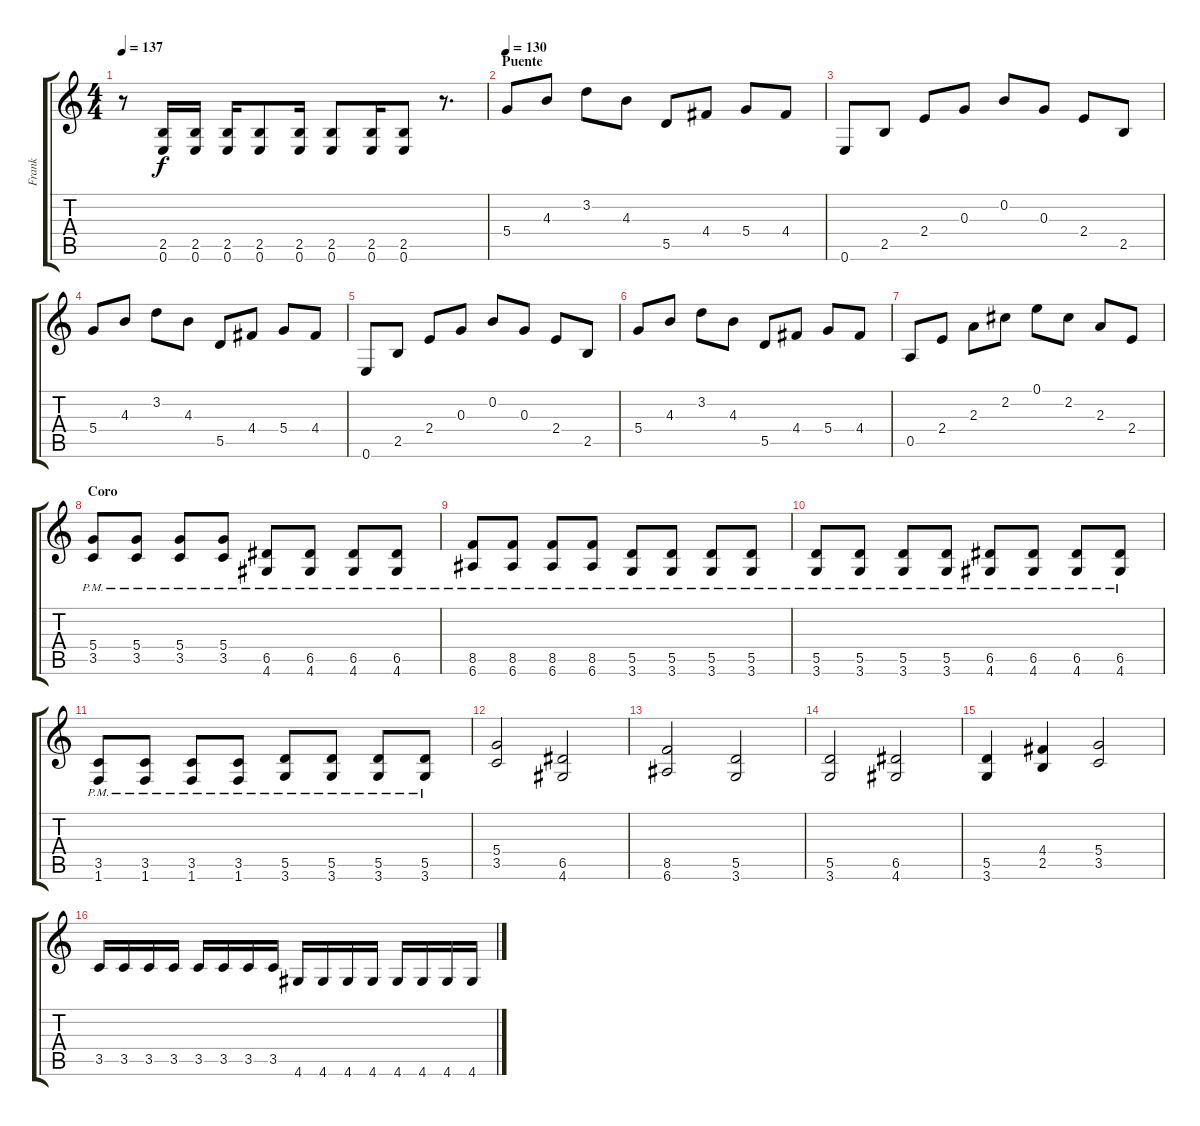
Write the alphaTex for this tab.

\track ("Frank" "Frank") {instrument distortionguitar}
\staff {score tabs}
\tuning (E4 B3 G3 D3 A2 E2) {hide}
\ts (4 4)
\tempo 137
\clef g2
\ks c
r.8{dy f} (2.5 0.6).16 (2.5 0.6).16 (2.5 0.6).16 (2.5 0.6).8 (2.5 0.6).16 (2.5 0.6).8 (2.5 0.6).16 (2.5 0.6).8 r.8{d} |
\section ("" "Puente")
\tempo 130
5.4.8{volume 11 instrument acousticguitarsteel} 4.3.8 3.2.8 4.3.8 5.5.8 4.4.8 5.4.8 4.4.8 |
0.6.8 2.5.8 2.4.8 0.3.8 0.2.8 0.3.8 2.4.8 2.5.8 |
5.4.8 4.3.8 3.2.8 4.3.8 5.5.8 4.4.8 5.4.8 4.4.8 |
0.6.8 2.5.8 2.4.8 0.3.8 0.2.8 0.3.8 2.4.8 2.5.8 |
5.4.8 4.3.8 3.2.8 4.3.8 5.5.8 4.4.8 5.4.8 4.4.8 |
0.5.8 2.4.8 2.3.8 2.2.8 0.1.8 2.2.8 2.3.8 2.4.8 |
\section ("" "Coro")
(5.4{pm} 3.5).8{volume 12 instrument distortionguitar} (5.4{pm} 3.5).8 (5.4{pm} 3.5).8 (5.4{pm} 3.5).8 (6.5{pm} 4.6).8 (6.5{pm} 4.6).8 (6.5{pm} 4.6).8 (6.5{pm} 4.6).8 |
(8.5{pm} 6.6).8 (8.5{pm} 6.6).8 (8.5{pm} 6.6).8 (8.5{pm} 6.6).8 (5.5{pm} 3.6).8 (5.5{pm} 3.6).8 (5.5{pm} 3.6).8 (5.5{pm} 3.6).8 |
(5.5{pm} 3.6).8 (5.5{pm} 3.6).8 (5.5{pm} 3.6).8 (5.5{pm} 3.6).8 (6.5{pm} 4.6).8 (6.5{pm} 4.6).8 (6.5{pm} 4.6).8 (6.5{pm} 4.6).8 |
(3.5{pm} 1.6).8 (3.5{pm} 1.6).8 (3.5{pm} 1.6).8 (3.5{pm} 1.6).8 (5.5{pm} 3.6).8 (5.5{pm} 3.6).8 (5.5{pm} 3.6).8 (5.5{pm} 3.6).8 |
(5.4 3.5).2 (6.5 4.6).2 |
(8.5 6.6).2 (5.5 3.6).2 |
(5.5 3.6).2 (6.5 4.6).2 |
(5.5 3.6).4 (4.4 2.5).4 (5.4 3.5).2 |
3.5.16 3.5.16 3.5.16 3.5.16 3.5.16 3.5.16 3.5.16 3.5.16 4.6.16 4.6.16 4.6.16 4.6.16 4.6.16 4.6.16 4.6.16 4.6.16
